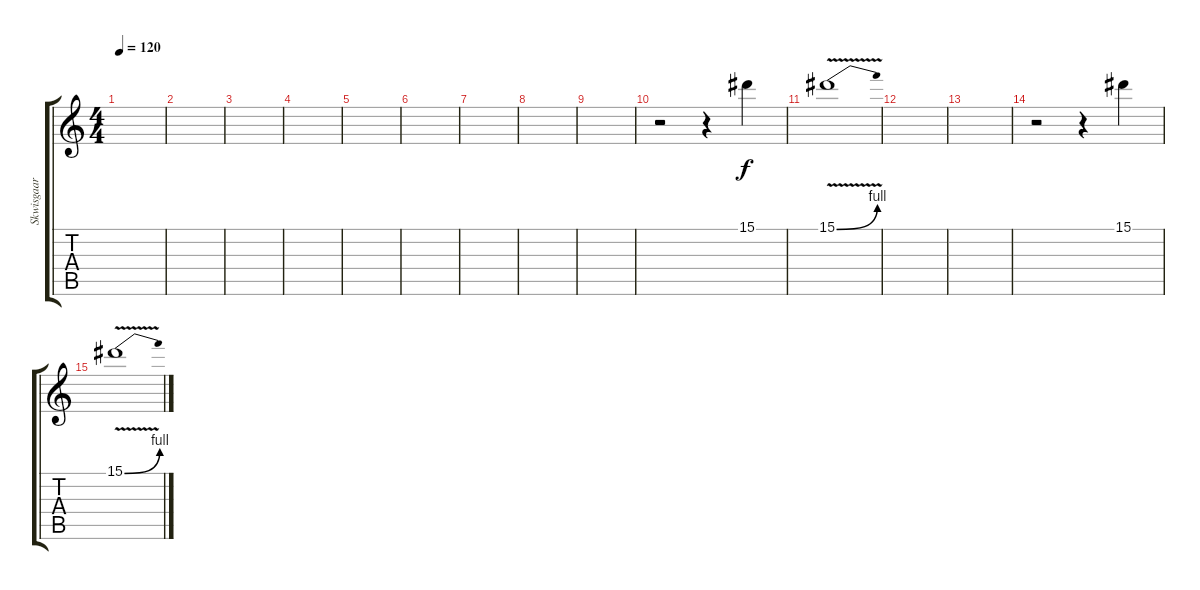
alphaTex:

\track ("Skwisgaar" "Skwisgaar") {instrument distortionguitar}
\staff {score tabs}
\tuning (C4 G3 Eb3 Bb2 F2 C2) {hide}
\ts (4 4)
\tempo 120
\clef g2
\ks c
|
|
|
|
|
|
|
|
|
r.2 r.4 15.1.4{dy f} |
15.1{be (bend 0 0 60 4) v}.1 |
|
|
r.2 r.4 15.1.4 |
15.1{be (bend 0 0 60 4) v}.1
